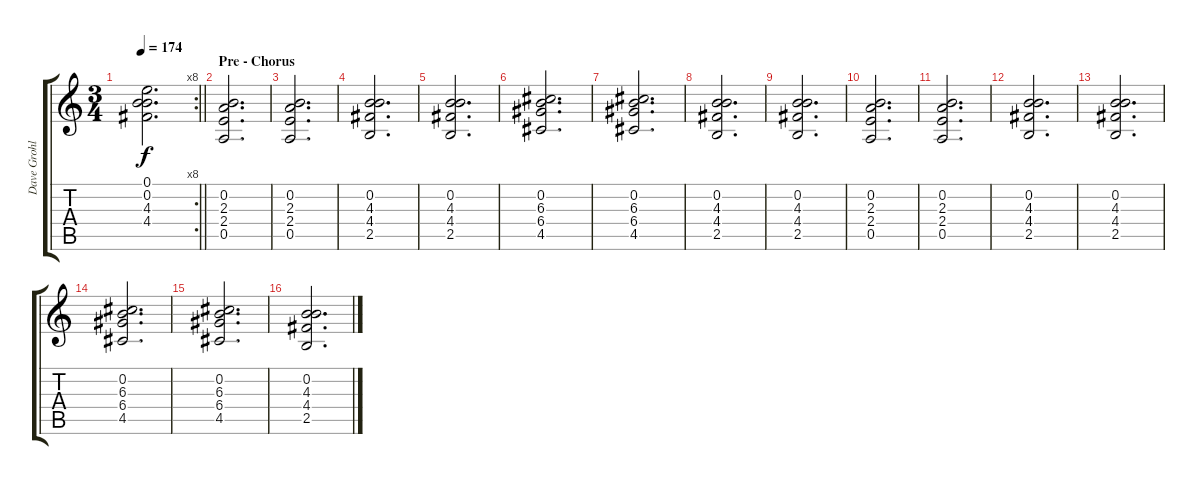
\track ("Dave Grohl - Rhythm Guitar" "Dave Grohl") {instrument overdrivenguitar}
\staff {score tabs}
\tuning (E4 B3 G3 D3 A2 E2) {hide}
\rc 8
\ts (3 4)
\tempo 174
\clef g2
\barLineRight lightlight
\ks c
(0.1{t} 0.2{t} 4.3{t} 4.4{t}).2{d dy f} |
\section ("" "Pre - Chorus")
(0.2 2.3 2.4 0.5).2{d instrument overdrivenguitar} |
(0.2 2.3 2.4 0.5).2{d} |
(0.2 4.3 4.4 2.5).2{d} |
(0.2 4.3 4.4 2.5).2{d} |
(0.2 6.3 6.4 4.5).2{d} |
(0.2 6.3 6.4 4.5).2{d} |
(0.2 4.3 4.4 2.5).2{d} |
(0.2 4.3 4.4 2.5).2{d} |
(0.2 2.3 2.4 0.5).2{d} |
(0.2 2.3 2.4 0.5).2{d} |
(0.2 4.3 4.4 2.5).2{d} |
(0.2 4.3 4.4 2.5).2{d} |
(0.2 6.3 6.4 4.5).2{d} |
(0.2 6.3 6.4 4.5).2{d} |
(0.2 4.3 4.4 2.5).2{d}
